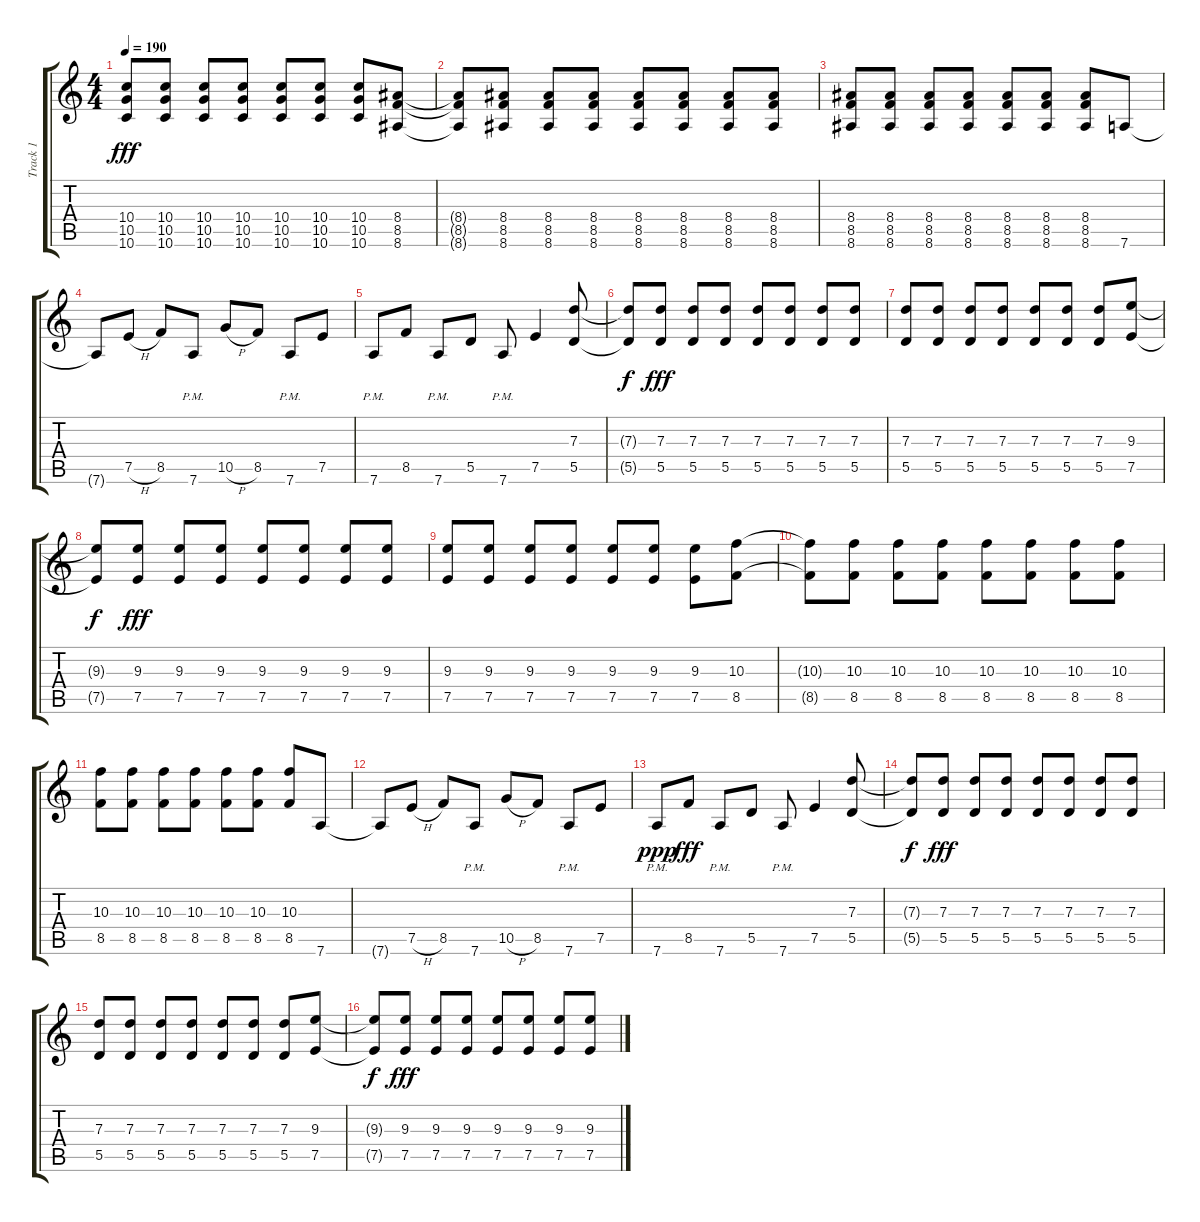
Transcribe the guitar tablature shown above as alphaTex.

\track ("Track 1" "Track 1") {instrument distortionguitar}
\staff {score tabs}
\tuning (E4 B3 G3 D3 A2 D2) {hide}
\ts (4 4)
\tempo 190
\clef g2
\ks c
(10.4 10.5 10.6).8{dy fff} (10.4 10.5 10.6).8 (10.4 10.5 10.6).8 (10.4 10.5 10.6).8 (10.4 10.5 10.6).8 (10.4 10.5 10.6).8 (10.4 10.5 10.6).8 (8.4 8.5 8.6).8 |
(8.4{t} 8.5{t} 8.6{t}).8 (8.4 8.5 8.6).8 (8.4 8.5 8.6).8 (8.4 8.5 8.6).8 (8.4 8.5 8.6).8 (8.4 8.5 8.6).8 (8.4 8.5 8.6).8 (8.4 8.5 8.6).8 |
(8.4 8.5 8.6).8 (8.4 8.5 8.6).8 (8.4 8.5 8.6).8 (8.4 8.5 8.6).8 (8.4 8.5 8.6).8 (8.4 8.5 8.6).8 (8.4 8.5 8.6).8 7.6.8 |
7.6{t}.8 7.5{h}.8 8.5.8 7.6{pm}.8 10.5{h}.8 8.5.8 7.6{pm}.8 7.5.8 |
7.6{pm}.8 8.5.8 7.6{pm}.8 5.5.8 7.6{pm}.8 7.5.4 (7.3 5.5).8 |
(7.3{t} 5.5{t}).8{dy f} (7.3 5.5).8{dy fff} (7.3 5.5).8 (7.3 5.5).8 (7.3 5.5).8 (7.3 5.5).8 (7.3 5.5).8 (7.3 5.5).8 |
(7.3 5.5).8 (7.3 5.5).8 (7.3 5.5).8 (7.3 5.5).8 (7.3 5.5).8 (7.3 5.5).8 (7.3 5.5).8 (9.3 7.5).8 |
(9.3{t} 7.5{t}).8{dy f} (9.3 7.5).8{dy fff} (9.3 7.5).8 (9.3 7.5).8 (9.3 7.5).8 (9.3 7.5).8 (9.3 7.5).8 (9.3 7.5).8 |
(9.3 7.5).8 (9.3 7.5).8 (9.3 7.5).8 (9.3 7.5).8 (9.3 7.5).8 (9.3 7.5).8 (9.3 7.5).8 (10.3 8.5).8 |
(10.3{t} 8.5{t}).8 (10.3 8.5).8 (10.3 8.5).8 (10.3 8.5).8 (10.3 8.5).8 (10.3 8.5).8 (10.3 8.5).8 (10.3 8.5).8 |
(10.3 8.5).8 (10.3 8.5).8 (10.3 8.5).8 (10.3 8.5).8 (10.3 8.5).8 (10.3 8.5).8 (10.3 8.5).8 7.6.8 |
7.6{t}.8 7.5{h}.8 8.5.8 7.6{pm}.8 10.5{h}.8 8.5.8 7.6{pm}.8 7.5.8 |
7.6{pm}.8{dy ppp} 8.5.8{dy fff} 7.6{pm}.8 5.5.8 7.6{pm}.8 7.5.4 (7.3 5.5).8 |
(7.3{t} 5.5{t}).8{dy f} (7.3 5.5).8{dy fff} (7.3 5.5).8 (7.3 5.5).8 (7.3 5.5).8 (7.3 5.5).8 (7.3 5.5).8 (7.3 5.5).8 |
(7.3 5.5).8 (7.3 5.5).8 (7.3 5.5).8 (7.3 5.5).8 (7.3 5.5).8 (7.3 5.5).8 (7.3 5.5).8 (9.3 7.5).8 |
(9.3{t} 7.5{t}).8{dy f} (9.3 7.5).8{dy fff} (9.3 7.5).8 (9.3 7.5).8 (9.3 7.5).8 (9.3 7.5).8 (9.3 7.5).8 (9.3 7.5).8
